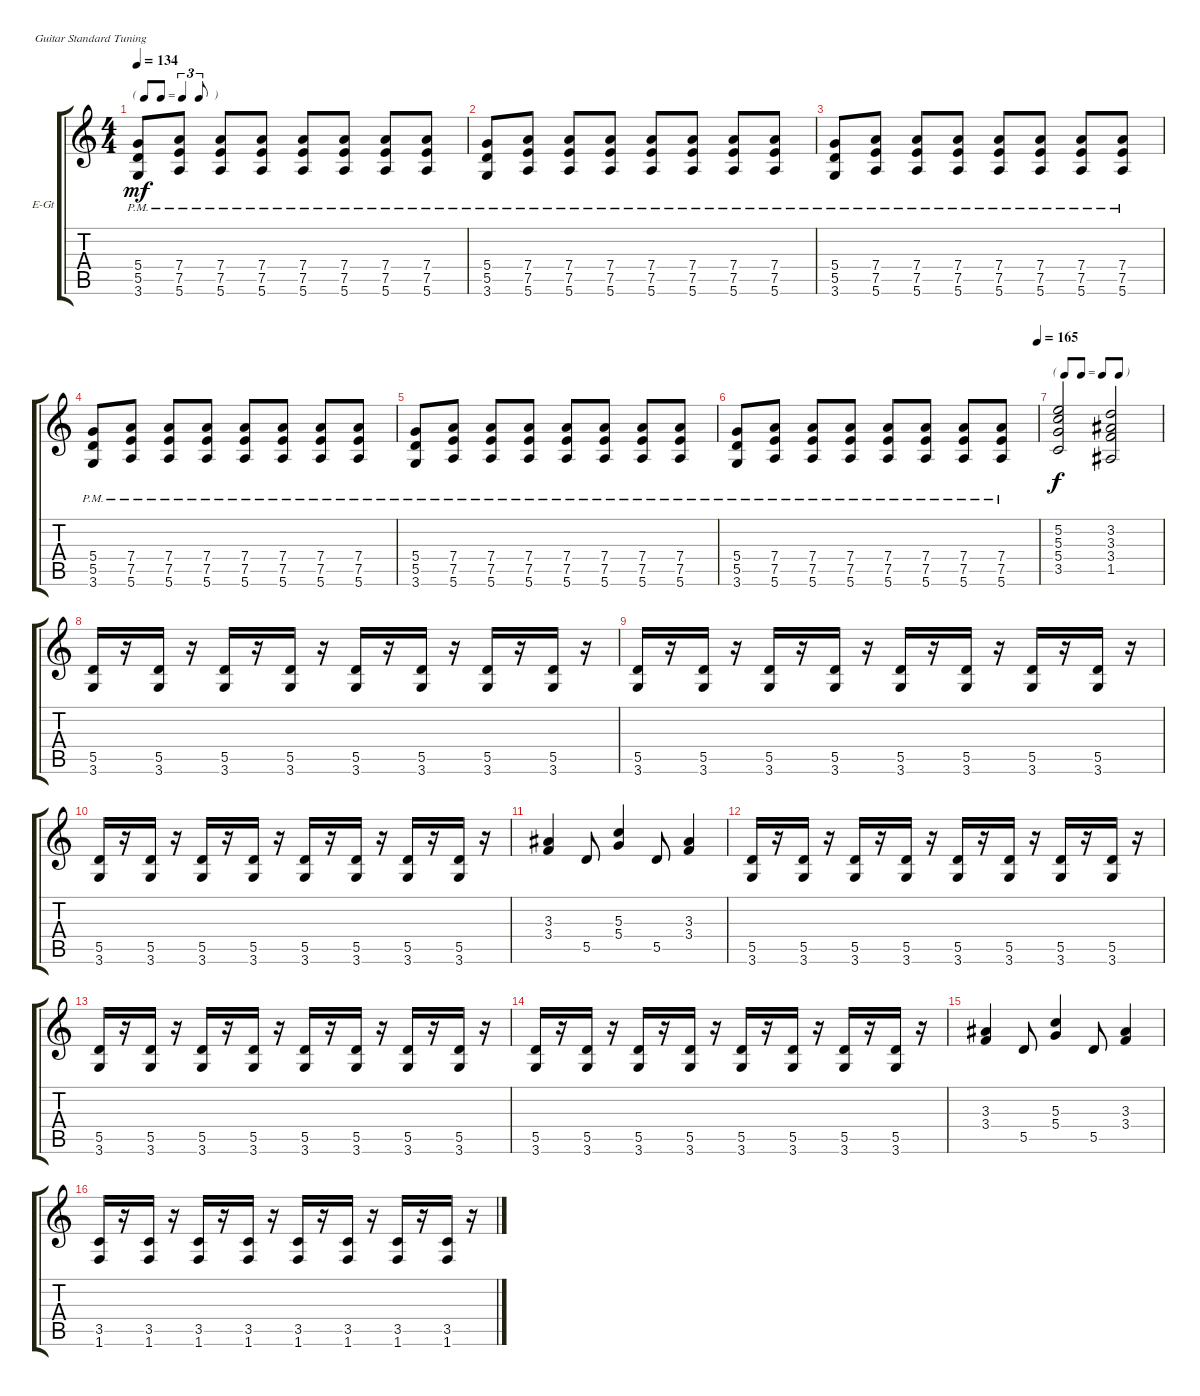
\bracketExtendMode groupsimilarinstruments
\firstSystemTrackNameOrientation horizontal
\otherSystemsTrackNameOrientation horizontal
\track ("Ritchie Blackmore" "E-Gt") {instrument overdrivenguitar}
\staff {score tabs}
\tuning (E4 B3 G3 D3 A2 E2)
\ts (4 4)
\tf triplet8th
\tempo 134
\clef g2
\ks c
(5.4{pm} 5.5{pm} 3.6{pm}).8{dy mf} (7.4{pm} 7.5{pm} 5.6{pm}).8 (7.4{pm} 7.5{pm} 5.6{pm}).8 (7.4{pm} 7.5{pm} 5.6{pm}).8 (7.4{pm} 7.5{pm} 5.6{pm}).8 (7.4{pm} 7.5{pm} 5.6{pm}).8 (7.4{pm} 7.5{pm} 5.6{pm}).8 (7.4{pm} 7.5{pm} 5.6{pm}).8 |
(5.4{pm} 5.5{pm} 3.6{pm}).8 (7.4{pm} 7.5{pm} 5.6{pm}).8 (7.4{pm} 7.5{pm} 5.6{pm}).8 (7.4{pm} 7.5{pm} 5.6{pm}).8 (7.4{pm} 7.5{pm} 5.6{pm}).8 (7.4{pm} 7.5{pm} 5.6{pm}).8 (7.4{pm} 7.5{pm} 5.6{pm}).8 (7.4{pm} 7.5{pm} 5.6{pm}).8 |
(5.4{pm} 5.5{pm} 3.6{pm}).8 (7.4{pm} 7.5{pm} 5.6{pm}).8 (7.4{pm} 7.5{pm} 5.6{pm}).8 (7.4{pm} 7.5{pm} 5.6{pm}).8 (7.4{pm} 7.5{pm} 5.6{pm}).8 (7.4{pm} 7.5{pm} 5.6{pm}).8 (7.4{pm} 7.5{pm} 5.6{pm}).8 (7.4{pm} 7.5{pm} 5.6{pm}).8 |
(5.4{pm} 5.5{pm} 3.6{pm}).8 (7.4{pm} 7.5{pm} 5.6{pm}).8 (7.4{pm} 7.5{pm} 5.6{pm}).8 (7.4{pm} 7.5{pm} 5.6{pm}).8 (7.4{pm} 7.5{pm} 5.6{pm}).8 (7.4{pm} 7.5{pm} 5.6{pm}).8 (7.4{pm} 7.5{pm} 5.6{pm}).8 (7.4{pm} 7.5{pm} 5.6{pm}).8 |
(5.4{pm} 5.5{pm} 3.6{pm}).8 (7.4{pm} 7.5{pm} 5.6{pm}).8 (7.4{pm} 7.5{pm} 5.6{pm}).8 (7.4{pm} 7.5{pm} 5.6{pm}).8 (7.4{pm} 7.5{pm} 5.6{pm}).8 (7.4{pm} 7.5{pm} 5.6{pm}).8 (7.4{pm} 7.5{pm} 5.6{pm}).8 (7.4{pm} 7.5{pm} 5.6{pm}).8 |
\tempo (165 1)
(5.4{pm} 5.5{pm} 3.6{pm}).8 (7.4{pm} 7.5{pm} 5.6{pm}).8 (7.4{pm} 7.5{pm} 5.6{pm}).8 (7.4{pm} 7.5{pm} 5.6{pm}).8 (7.4{pm} 7.5{pm} 5.6{pm}).8 (7.4{pm} 7.5{pm} 5.6{pm}).8 (7.4{pm} 7.5{pm} 5.6{pm}).8 (7.4{pm} 7.5{pm} 5.6{pm}).8 |
\tf none
(5.2 5.3 5.4 3.5).2{dy f} (3.2 3.3 3.4 1.5).2 |
(5.5 3.6).16 r.16 (5.5 3.6).16 r.16 (5.5 3.6).16 r.16 (5.5 3.6).16 r.16 (5.5 3.6).16 r.16 (5.5 3.6).16 r.16 (5.5 3.6).16 r.16 (5.5 3.6).16 r.16 |
(5.5 3.6).16 r.16 (5.5 3.6).16 r.16 (5.5 3.6).16 r.16 (5.5 3.6).16 r.16 (5.5 3.6).16 r.16 (5.5 3.6).16 r.16 (5.5 3.6).16 r.16 (5.5 3.6).16 r.16 |
(5.5 3.6).16 r.16 (5.5 3.6).16 r.16 (5.5 3.6).16 r.16 (5.5 3.6).16 r.16 (5.5 3.6).16 r.16 (5.5 3.6).16 r.16 (5.5 3.6).16 r.16 (5.5 3.6).16 r.16 |
(3.3 3.4).4 5.5.8 (5.3 5.4).4 5.5.8 (3.3 3.4).4 |
(5.5 3.6).16 r.16 (5.5 3.6).16 r.16 (5.5 3.6).16 r.16 (5.5 3.6).16 r.16 (5.5 3.6).16 r.16 (5.5 3.6).16 r.16 (5.5 3.6).16 r.16 (5.5 3.6).16 r.16 |
(5.5 3.6).16 r.16 (5.5 3.6).16 r.16 (5.5 3.6).16 r.16 (5.5 3.6).16 r.16 (5.5 3.6).16 r.16 (5.5 3.6).16 r.16 (5.5 3.6).16 r.16 (5.5 3.6).16 r.16 |
(5.5 3.6).16 r.16 (5.5 3.6).16 r.16 (5.5 3.6).16 r.16 (5.5 3.6).16 r.16 (5.5 3.6).16 r.16 (5.5 3.6).16 r.16 (5.5 3.6).16 r.16 (5.5 3.6).16 r.16 |
(3.3 3.4).4 5.5.8 (5.3 5.4).4 5.5.8 (3.3 3.4).4 |
(3.5 1.6).16 r.16 (3.5 1.6).16 r.16 (3.5 1.6).16 r.16 (3.5 1.6).16 r.16 (3.5 1.6).16 r.16 (3.5 1.6).16 r.16 (3.5 1.6).16 r.16 (3.5 1.6).16 r.16
